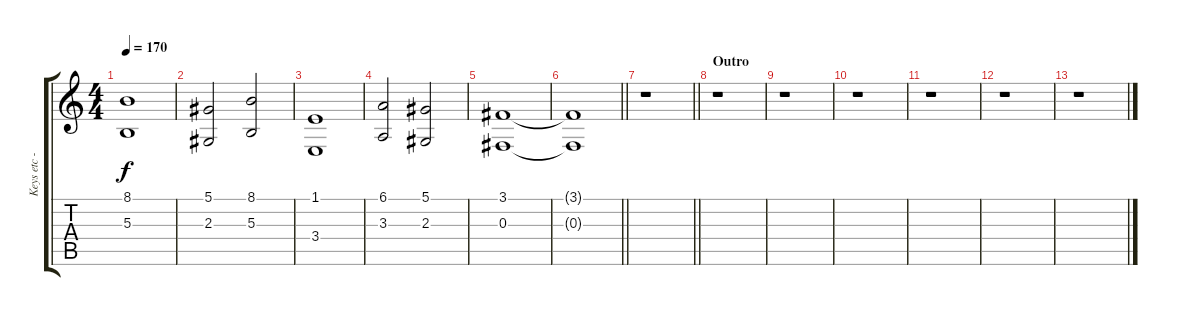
\track ("Keys etc - Miro" "Keys etc -") {instrument pad1newage}
\staff {score tabs}
\tuning (Eb4 Bb3 Gb3 Db3 Ab2 Eb2) {hide}
\ts (4 4)
\tempo 170
\clef g2
\ks c
(8.1 5.3).1{dy f} |
(5.1 2.3).2 (8.1 5.3).2 |
(1.1 3.4).1 |
(6.1 3.3).2 (5.1 2.3).2 |
(3.1 0.3).1 |
\barLineRight lightlight
(3.1{t} 0.3{t}).1 |
\barLineRight lightlight
r.1 |
\section ("" "Outro")
r.1 |
r.1 |
r.1 |
r.1 |
r.1 |
r.1
